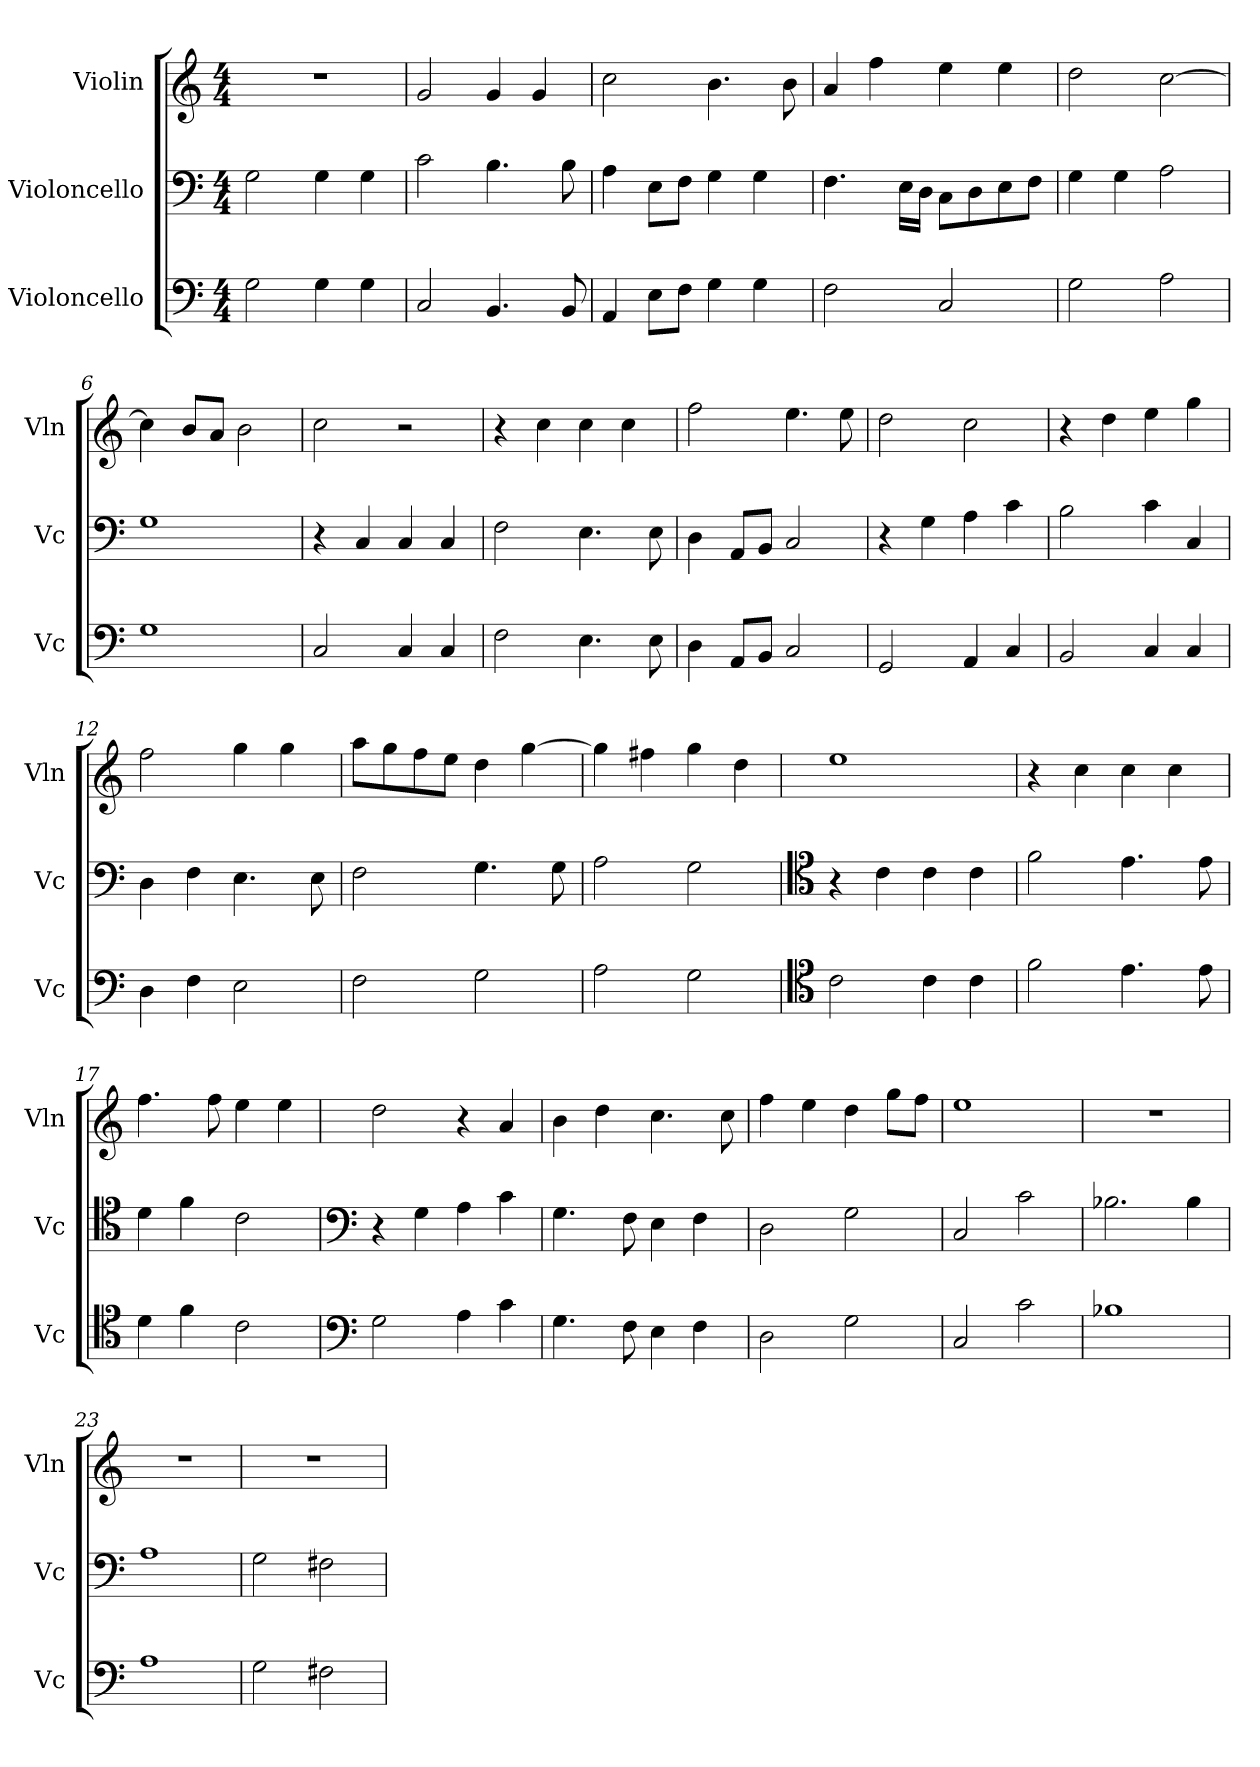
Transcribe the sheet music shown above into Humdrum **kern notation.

**kern	**kern	**kern
*part3	*part2	*part1
*staff3	*staff2	*staff1
*I"Violoncello	*I"Violoncello	*I"Violin
*I'Vc	*I'Vc	*I'Vln
*clefF4	*clefF4	*clefG2
*k[]	*k[]	*k[]
*M4/4	*M4/4	*M4/4
*MM120	*MM120	*MM120
=1	=1	=1
2G\	2G\	1r
4G\	4G\	.
4G\	4G\	.
=2	=2	=2
2C/	2c\	2g/
4.BB/	4.B\	4g/
.	.	4g/
8BB/	8B\	.
=3	=3	=3
4AA/	4A\	2cc\
8E\L	8E\L	.
8F\J	8F\J	.
4G\	4G\	4.b\
4G\	4G\	.
.	.	8b\
=4	=4	=4
2F\	4.F\	4a/
.	.	4ff\
.	16E\LL	.
.	16D\JJ	.
2C/	8C\L	4ee\
.	8D\	.
.	8E\	4ee\
.	8F\J	.
=5	=5	=5
2G\	4G\	2dd\
.	4G\	.
2A\	2A\	[2cc\
=6	=6	=6
1G	1G	4cc\]
.	.	8b/L
.	.	8a/J
.	.	2b\
=7	=7	=7
2C/	4r	2cc\
.	4C/	.
4C/	4C/	2r
4C/	4C/	.
=8	=8	=8
2F\	2F\	4r
.	.	4cc\
4.E\	4.E\	4cc\
.	.	4cc\
8E\	8E\	.
=9	=9	=9
4D\	4D\	2ff\
8AA/L	8AA/L	.
8BB/J	8BB/J	.
2C/	2C/	4.ee\
.	.	8ee\
=10	=10	=10
2GG/	4r	2dd\
.	4G\	.
4AA/	4A\	2cc\
4C/	4c\	.
=11	=11	=11
2BB/	2B\	4r
.	.	4dd\
4C/	4c\	4ee\
4C/	4C/	4gg\
=12	=12	=12
4D\	4D\	2ff\
4F\	4F\	.
2E\	4.E\	4gg\
.	.	4gg\
.	8E\	.
=13	=13	=13
2F\	2F\	8aa\L
.	.	8gg\
.	.	8ff\
.	.	8ee\J
2G\	4.G\	4dd\
.	.	[4gg\
.	8G\	.
=14	=14	=14
2A\	2A\	4gg\]
.	.	4ff#X\
2G\	2G\	4gg\
.	.	4dd\
=15	=15	=15
*clefC4	*clefC4	*
2c\	4r	1ee
.	4c\	.
4c\	4c\	.
4c\	4c\	.
=16	=16	=16
2f\	2f\	4r
.	.	4cc\
4.e\	4.e\	4cc\
.	.	4cc\
8e\	8e\	.
=17	=17	=17
4d\	4d\	4.ff\
4f\	4f\	.
.	.	8ff\
2c\	2c\	4ee\
.	.	4ee\
=18	=18	=18
*clefF4	*clefF4	*
2G\	4r	2dd\
.	4G\	.
4A\	4A\	4r
4c\	4c\	4a/
=19	=19	=19
4.G\	4.G\	4b\
.	.	4dd\
8F\	8F\	.
4E\	4E\	4.cc\
4F\	4F\	.
.	.	8cc\
=20	=20	=20
2D\	2D\	4ff\
.	.	4ee\
2G\	2G\	4dd\
.	.	8gg\L
.	.	8ff\J
=21	=21	=21
2C/	2C/	1ee
2c\	2c\	.
=22	=22	=22
1B-X	2.B-X\	1r
.	4B-\	.
=23	=23	=23
1A	1A	1r
=24	=24	=24
2G\	2G\	1r
2F#X\	2F#X\	.
=	=	=
*-	*-	*-
